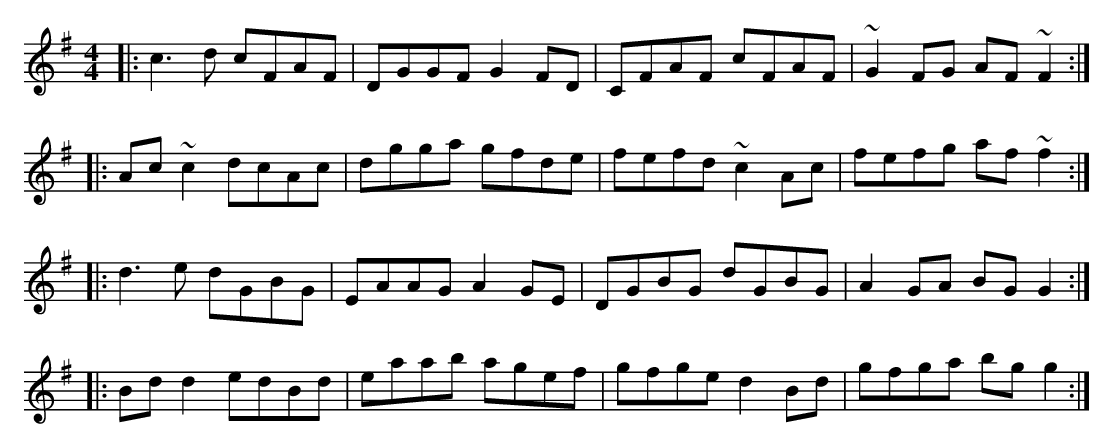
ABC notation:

X:1
M:4/4
K:G
|:c3 d cFAF|DGGF G2 FD|CFAF cFAF|~G2 FG AF ~F2:|
|:Ac ~c2 dcAc|dgga gfde|fefd ~c2 Ac|fefg af ~f2:|
|:d3 e dGBG|EAAG A2 GE|DGBG dGBG|A2 GA BG G2:|
|:Bd d2 edBd|eaab agef|gfge d2 Bd|gfga bg g2:|
